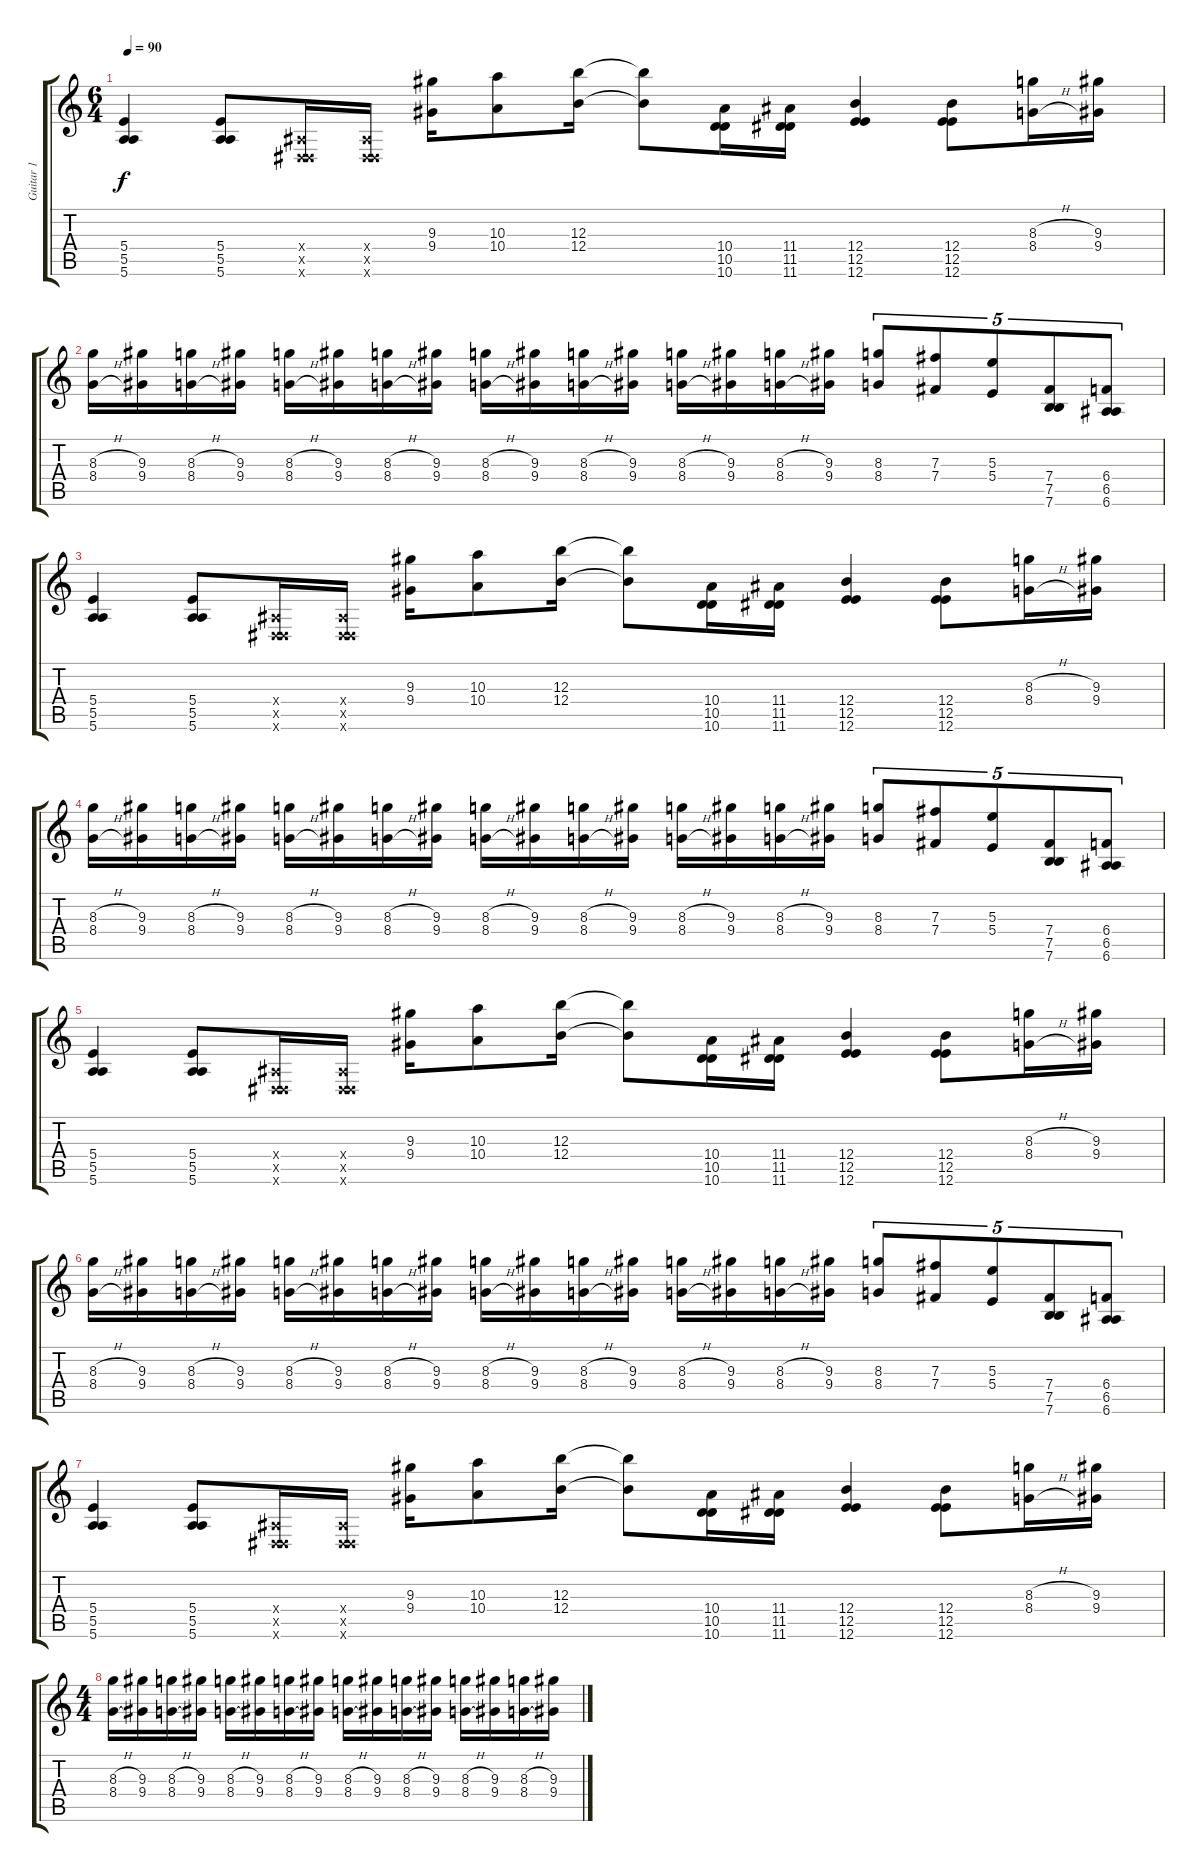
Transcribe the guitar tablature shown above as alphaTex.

\track ("Guitar 1" "Guitar 1") {instrument overdrivenguitar}
\staff {score tabs}
\tuning (E4 B3 B3 B2 E2 E2) {hide}
\ts (6 4)
\tempo 90
\clef g2
\ks c
(5.4 5.5 5.6).4{dy f} (5.4 5.5 5.6).8 (-1.4{x} -1.5{x} -1.6{x}).16 (-1.4{x} -1.5{x} -1.6{x}).16 (9.3 9.4).16 (10.3 10.4).8 (12.3 12.4).16 (12.3{t} 12.4{t}).8 (10.4 10.5 10.6).16 (11.4 11.5 11.6).16 (12.4 12.5 12.6).4 (12.4 12.5 12.6).8 (8.3{h} 8.4{h}).16 (9.3 9.4).16 |
(8.3{h} 8.4{h}).16 (9.3 9.4).16 (8.3{h} 8.4{h}).16 (9.3 9.4).16 (8.3{h} 8.4{h}).16 (9.3 9.4).16 (8.3{h} 8.4{h}).16 (9.3 9.4).16 (8.3{h} 8.4{h}).16 (9.3 9.4).16 (8.3{h} 8.4{h}).16 (9.3 9.4).16 (8.3{h} 8.4{h}).16 (9.3 9.4).16 (8.3{h} 8.4{h}).16 (9.3 9.4).16 (8.3 8.4).8{tu (5 4)} (7.3 7.4).8{tu (5 4)} (5.3 5.4).8{tu (5 4)} (7.4 7.5 7.6).8{tu (5 4)} (6.4 6.5 6.6).8{tu (5 4)} |
(5.4 5.5 5.6).4 (5.4 5.5 5.6).8 (-1.4{x} -1.5{x} -1.6{x}).16 (-1.4{x} -1.5{x} -1.6{x}).16 (9.3 9.4).16 (10.3 10.4).8 (12.3 12.4).16 (12.3{t} 12.4{t}).8 (10.4 10.5 10.6).16 (11.4 11.5 11.6).16 (12.4 12.5 12.6).4 (12.4 12.5 12.6).8 (8.3{h} 8.4{h}).16 (9.3 9.4).16 |
(8.3{h} 8.4{h}).16 (9.3 9.4).16 (8.3{h} 8.4{h}).16 (9.3 9.4).16 (8.3{h} 8.4{h}).16 (9.3 9.4).16 (8.3{h} 8.4{h}).16 (9.3 9.4).16 (8.3{h} 8.4{h}).16 (9.3 9.4).16 (8.3{h} 8.4{h}).16 (9.3 9.4).16 (8.3{h} 8.4{h}).16 (9.3 9.4).16 (8.3{h} 8.4{h}).16 (9.3 9.4).16 (8.3 8.4).8{tu (5 4)} (7.3 7.4).8{tu (5 4)} (5.3 5.4).8{tu (5 4)} (7.4 7.5 7.6).8{tu (5 4)} (6.4 6.5 6.6).8{tu (5 4)} |
(5.4 5.5 5.6).4 (5.4 5.5 5.6).8 (-1.4{x} -1.5{x} -1.6{x}).16 (-1.4{x} -1.5{x} -1.6{x}).16 (9.3 9.4).16 (10.3 10.4).8 (12.3 12.4).16 (12.3{t} 12.4{t}).8 (10.4 10.5 10.6).16 (11.4 11.5 11.6).16 (12.4 12.5 12.6).4 (12.4 12.5 12.6).8 (8.3{h} 8.4{h}).16 (9.3 9.4).16 |
(8.3{h} 8.4{h}).16 (9.3 9.4).16 (8.3{h} 8.4{h}).16 (9.3 9.4).16 (8.3{h} 8.4{h}).16 (9.3 9.4).16 (8.3{h} 8.4{h}).16 (9.3 9.4).16 (8.3{h} 8.4{h}).16 (9.3 9.4).16 (8.3{h} 8.4{h}).16 (9.3 9.4).16 (8.3{h} 8.4{h}).16 (9.3 9.4).16 (8.3{h} 8.4{h}).16 (9.3 9.4).16 (8.3 8.4).8{tu (5 4)} (7.3 7.4).8{tu (5 4)} (5.3 5.4).8{tu (5 4)} (7.4 7.5 7.6).8{tu (5 4)} (6.4 6.5 6.6).8{tu (5 4)} |
(5.4 5.5 5.6).4 (5.4 5.5 5.6).8 (-1.4{x} -1.5{x} -1.6{x}).16 (-1.4{x} -1.5{x} -1.6{x}).16 (9.3 9.4).16 (10.3 10.4).8 (12.3 12.4).16 (12.3{t} 12.4{t}).8 (10.4 10.5 10.6).16 (11.4 11.5 11.6).16 (12.4 12.5 12.6).4 (12.4 12.5 12.6).8 (8.3{h} 8.4{h}).16 (9.3 9.4).16 |
\ts (4 4)
(8.3{h} 8.4{h}).16 (9.3 9.4).16 (8.3{h} 8.4{h}).16 (9.3 9.4).16 (8.3{h} 8.4{h}).16 (9.3 9.4).16 (8.3{h} 8.4{h}).16 (9.3 9.4).16 (8.3{h} 8.4{h}).16 (9.3 9.4).16 (8.3{h} 8.4{h}).16 (9.3 9.4).16 (8.3{h} 8.4{h}).16 (9.3 9.4).16 (8.3{h} 8.4{h}).16 (9.3 9.4).16
